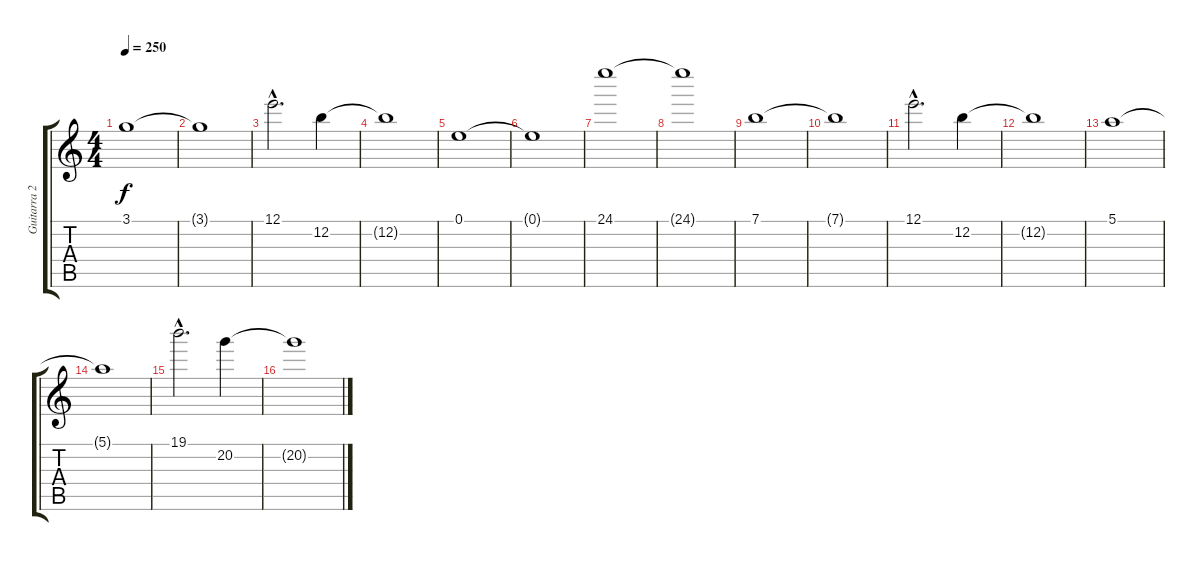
\track ("Guitarra 2 ( Ritmica )" "Guitarra 2") {instrument electricguitarclean}
\staff {score tabs}
\tuning (E4 B3 G3 D3 A2 E2) {hide}
\ts (4 4)
\tempo 250
\clef g2
\ks c
3.1.1{dy f} |
3.1{t}.1 |
12.1{hac}.2{d} 12.2.4 |
12.2{t}.1 |
0.1.1 |
0.1{t}.1 |
24.1.1 |
24.1{t}.1 |
7.1.1 |
7.1{t}.1 |
12.1{hac}.2{d} 12.2.4 |
12.2{t}.1 |
5.1.1 |
5.1{t}.1 |
19.1{hac}.2{d} 20.2.4 |
20.2{t}.1
